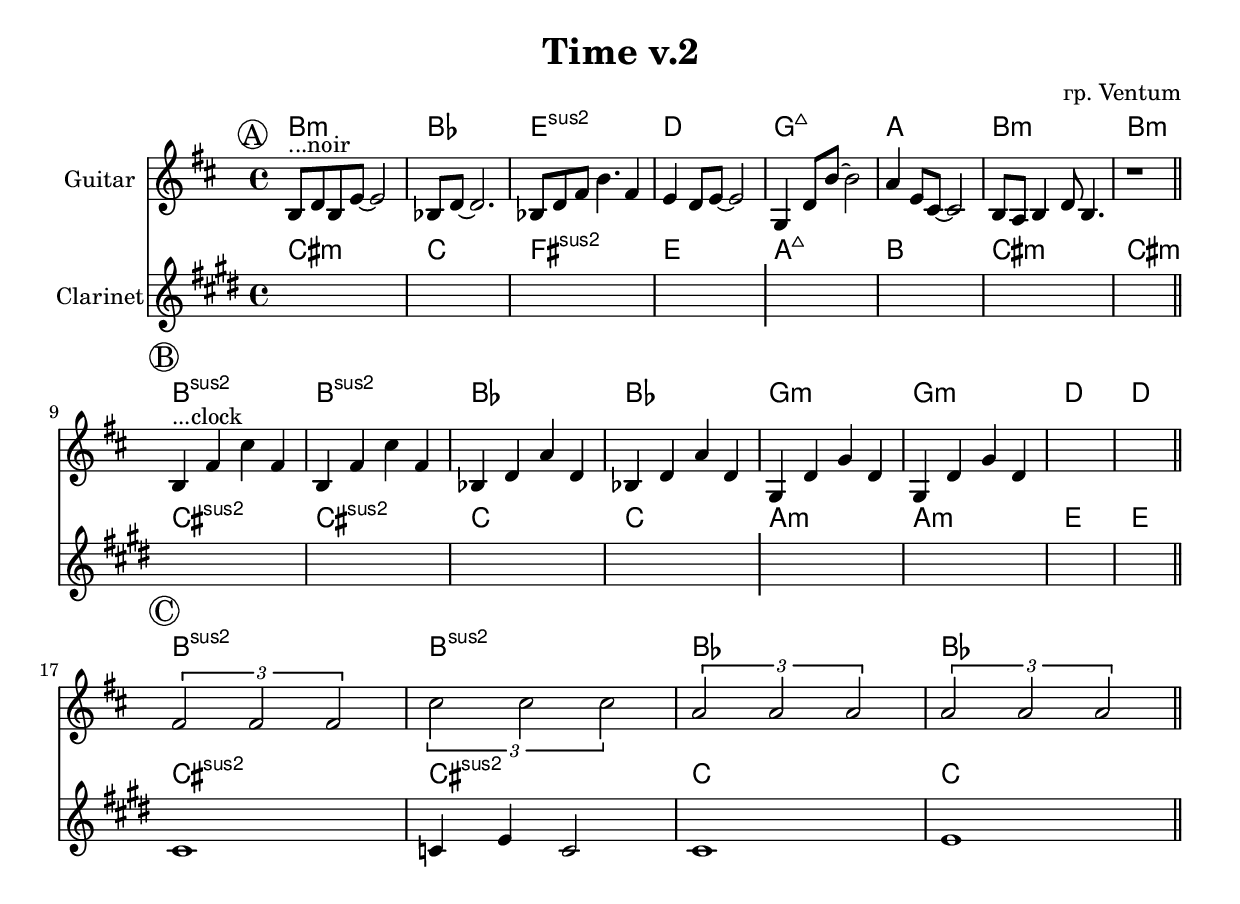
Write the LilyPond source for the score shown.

\version "2.18.2"

\header {
  title = "Time v.2"
  composer = "гр. Ventum"
}

longBar = #(define-music-function (parser location ) ( ) #{ \once \override Staff.BarLine.bar-extent = #'(-3 . 3) #})

HrmA = \chordmode {
  b1:m | bes | e:sus2 | d | g:maj | a | b:m | b:m |
}

HrmB = \chordmode {
  b1:sus2 | b1:sus2 | bes | bes | g:m | g:m | d | d |
}

HrmC = \chordmode {
  b1:sus2 b1:sus2 bes bes
}

PA = {
	\tag #'HarmonyC {\HrmA }
	\tag #'Guitar {
		\mark \markup { \circle A }
	        \relative c'{b8^"...noir"  d b e8~e2 | bes8 d8~d2. |}
	        \relative c'{bes8 d fis b4. fis4 | e4 d8 e8~e2 |}
		\relative c'{g4 d'8 b'8~b2 | a4 e8 cis8~cis2 |}
		\relative c'{b8 a b4 d8 b4.| r1 |}
		
	}
	\tag #'Harmony {\HrmA }
	\tag #'Clarinet {
		s1| s1 |  s1 | s1 \longBar
		s1 | s1 |  s1 | s1 
		\bar "||"
	}
}

PB = {
	\tag #'HarmonyC {
		\HrmB  
	}
	\tag #'Guitar {
		\mark \markup { \circle B }
		\relative c'{b4^"...clock" fis' cis' fis, | b,4 fis' cis' fis, | }
		\relative c'{bes4 d a' d, | bes4 d a' d, | }
		\relative c'{g4 d' g d | g, d' g d | } s1 | s1 | 
	}
	\tag #'Harmony {
		\HrmB  
	}
	\tag #'Clarinet {
		s1 | s1 |  s1 | s1 \longBar
		s1 | s1 |  s1 | s1 \bar "||"
	}
}

PC = {
	\tag #'HarmonyC {
		\HrmC  
	}
	\tag #'Guitar {
		\mark \markup { \circle C }
		\relative c' {
		  \tuplet 3/2 {fis2 fis fis} |
		  \tuplet 3/2 {cis'2 cis cis} |
		  \tuplet 3/2 {a2 a a} |
		  \tuplet 3/2 {a2 a a} |
		}
		
	}
	\tag #'Harmony {
		\HrmC  
	}
	\tag #'Clarinet {
		cis'1 %{gis'1%} | c'4 e' c'2 |  cis'1 | e'1 \bar "||"
	}
}



Music = {
	\PA \break
	\PB \break
	\PC \break
}



<<
	\new ChordNames{ 
		\keepWithTag #'HarmonyC \Music
	}
	\new Staff{ 
		\clef treble 
		\time 4/4
		\key b \minor
		\set Staff.instrumentName = "Guitar"
		\compressFullBarRests
		\keepWithTag #'Guitar \Music
	}
	\new ChordNames{ \transpose bes c' {
		\keepWithTag #'Harmony \Music
	}}
	\new Staff{ 
		\clef treble 
		\time 4/4
		\key cis \minor
		\set Staff.instrumentName = "Clarinet"
		\compressFullBarRests
		\keepWithTag #'Clarinet \Music
	}
>>





